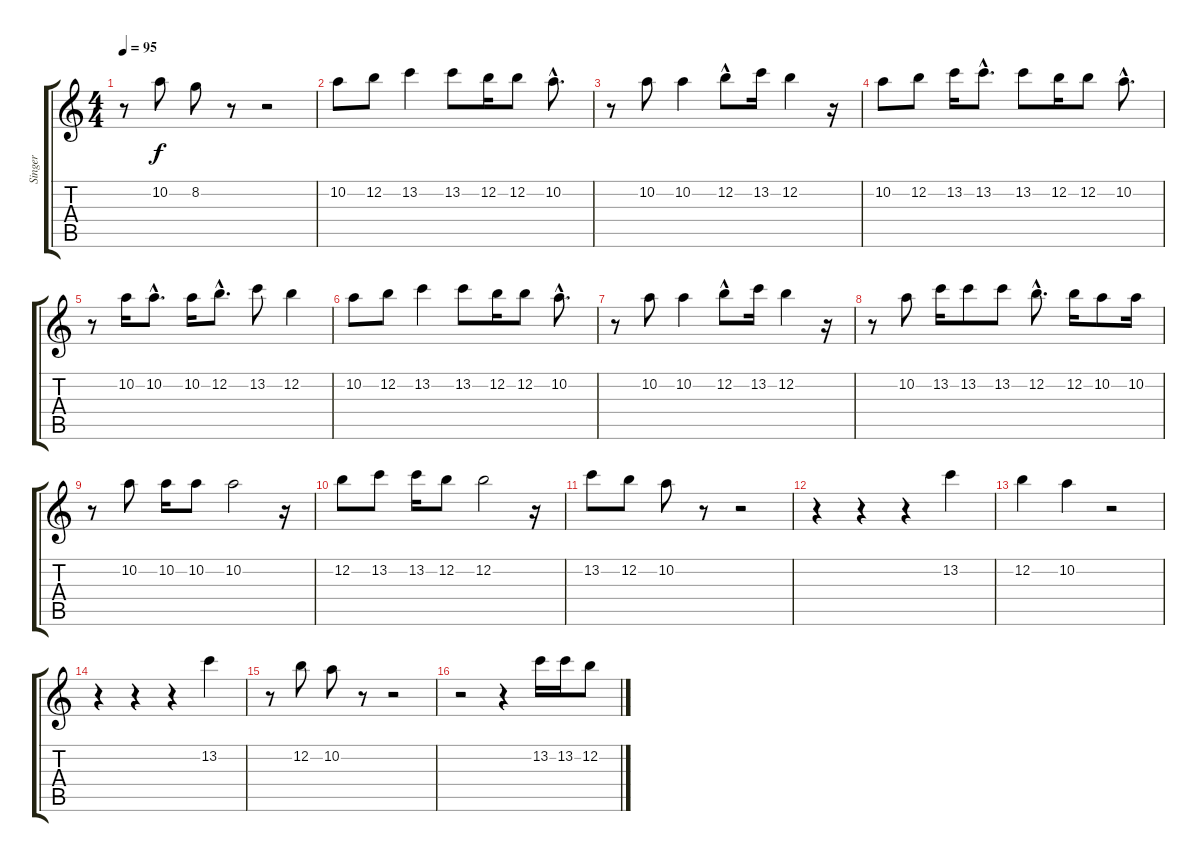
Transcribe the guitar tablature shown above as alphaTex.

\track ("Singer" "Singer") {instrument banjo}
\staff {score tabs}
\tuning (E4 B3 G3 D3 A2 E2) {hide}
\displaytranspose 12
\ts (4 4)
\tempo 95
\clef g2
\ks c
r.8{dy f} 10.2.8 8.2.8 r.8 r.2 |
10.2.8 12.2.8 13.2.4 13.2.8 12.2.16 12.2.8 10.2{hac}.8{d} |
r.8 10.2.8 10.2.4 12.2{hac}.8 13.2.16 12.2.4 r.16 |
10.2.8 12.2.8 13.2.16 13.2{hac}.8{d} 13.2.8 12.2.16 12.2.8 10.2{hac}.8{d} |
r.8 10.2.16 10.2{hac}.8{d} 10.2.16 12.2{hac}.8{d} 13.2.8 12.2.4 |
10.2.8 12.2.8 13.2.4 13.2.8 12.2.16 12.2.8 10.2{hac}.8{d} |
r.8 10.2.8 10.2.4 12.2{hac}.8 13.2.16 12.2.4 r.16 |
r.8 10.2.8 13.2.16 13.2.8 13.2.8 12.2{hac}.8{d} 12.2.16 10.2.8 10.2.16 |
r.8 10.2.8 10.2.16 10.2.8 10.2.2 r.16 |
12.2.8 13.2.8 13.2.16 12.2.8 12.2.2 r.16 |
13.2.8 12.2.8 10.2.8 r.8 r.2 |
r.4 r.4 r.4 13.2.4 |
12.2.4 10.2.4 r.2 |
r.4 r.4 r.4 13.2.4 |
r.8 12.2.8 10.2.8 r.8 r.2 |
r.2 r.4 13.2.16 13.2.16 12.2.8
